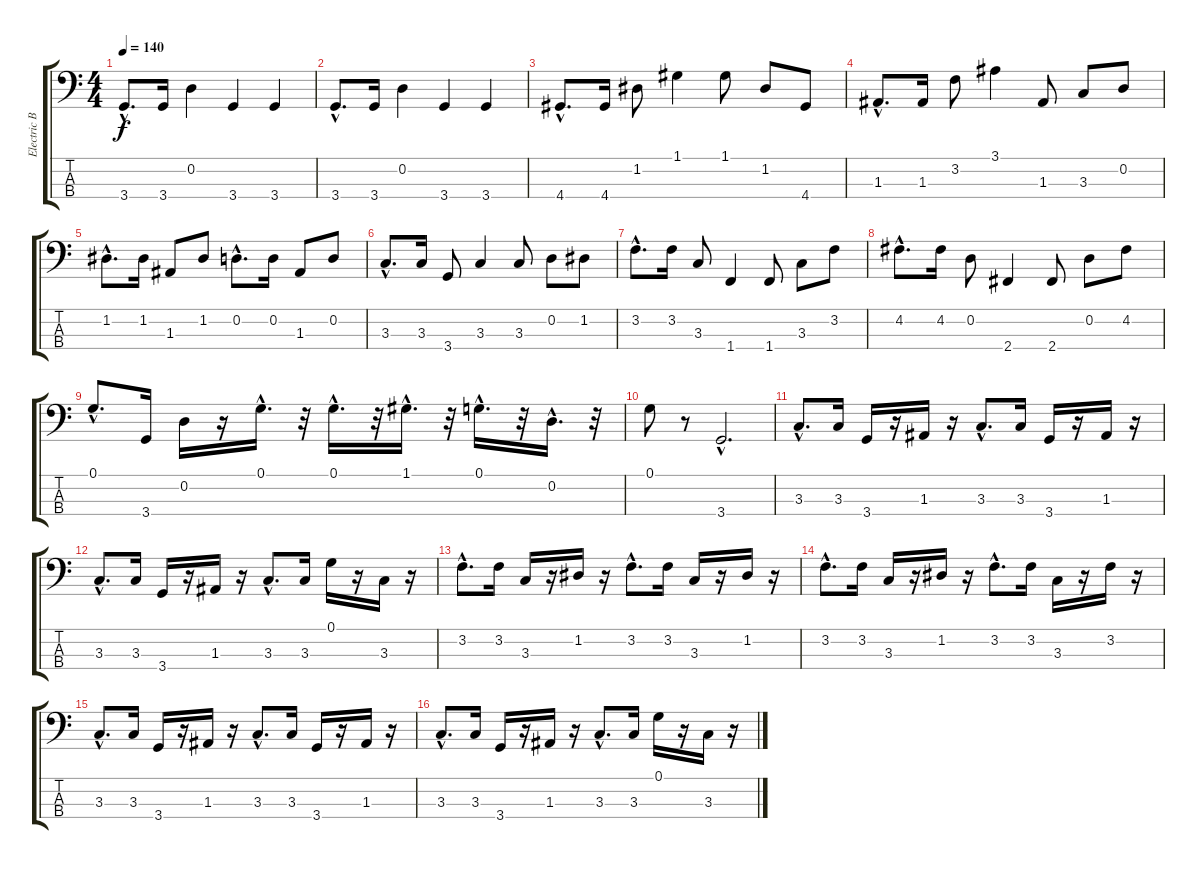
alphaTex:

\track ("Electric Bass" "Electric B") {instrument electricbasspick}
\staff {score tabs}
\tuning (G2 D2 A1 E1) {hide}
\ts (4 4)
\tempo 140
\clef f4
\ks c
3.4{hac}.8{d dy f} 3.4.16 0.2.4 3.4.4 3.4.4 |
3.4{hac}.8{d} 3.4.16 0.2.4 3.4.4 3.4.4 |
4.4{hac}.8{d} 4.4.16 1.2.8 1.1.4 1.1.8 1.2.8 4.4.8 |
1.3{hac}.8{d} 1.3.16 3.2.8 3.1.4 1.3.8 3.3.8 0.2.8 |
1.2{hac}.8{d} 1.2.16 1.3.8 1.2.8 0.2{hac}.8{d} 0.2.16 1.3.8 0.2.8 |
3.3{hac}.8{d} 3.3.16 3.4.8 3.3.4 3.3.8 0.2.8 1.2.8 |
3.2{hac}.8{d} 3.2.16 3.3.8 1.4.4 1.4.8 3.3.8 3.2.8 |
4.2{hac}.8{d} 4.2.16 0.2.8 2.4.4 2.4.8 0.2.8 4.2.8 |
0.1{hac}.8{d} 3.4.16 0.2.16 r.16 0.1{hac}.16{d} r.32 0.1{hac}.16{d} r.32 1.1{hac}.16{d} r.32 0.1{hac}.16{d} r.32 0.2{hac}.16{d} r.32 |
0.1.8 r.8 3.4{hac}.2{d} |
3.3{hac}.8{d} 3.3.16 3.4.16 r.16 1.3.16 r.16 3.3{hac}.8{d} 3.3.16 3.4.16 r.16 1.3.16 r.16 |
3.3{hac}.8{d} 3.3.16 3.4.16 r.16 1.3.16 r.16 3.3{hac}.8{d} 3.3.16 0.1.16 r.16 3.3.16 r.16 |
3.2{hac}.8{d} 3.2.16 3.3.16 r.16 1.2.16 r.16 3.2{hac}.8{d} 3.2.16 3.3.16 r.16 1.2.16 r.16 |
3.2{hac}.8{d} 3.2.16 3.3.16 r.16 1.2.16 r.16 3.2{hac}.8{d} 3.2.16 3.3.16 r.16 3.2.16 r.16 |
3.3{hac}.8{d} 3.3.16 3.4.16 r.16 1.3.16 r.16 3.3{hac}.8{d} 3.3.16 3.4.16 r.16 1.3.16 r.16 |
3.3{hac}.8{d} 3.3.16 3.4.16 r.16 1.3.16 r.16 3.3{hac}.8{d} 3.3.16 0.1.16 r.16 3.3.16 r.16
